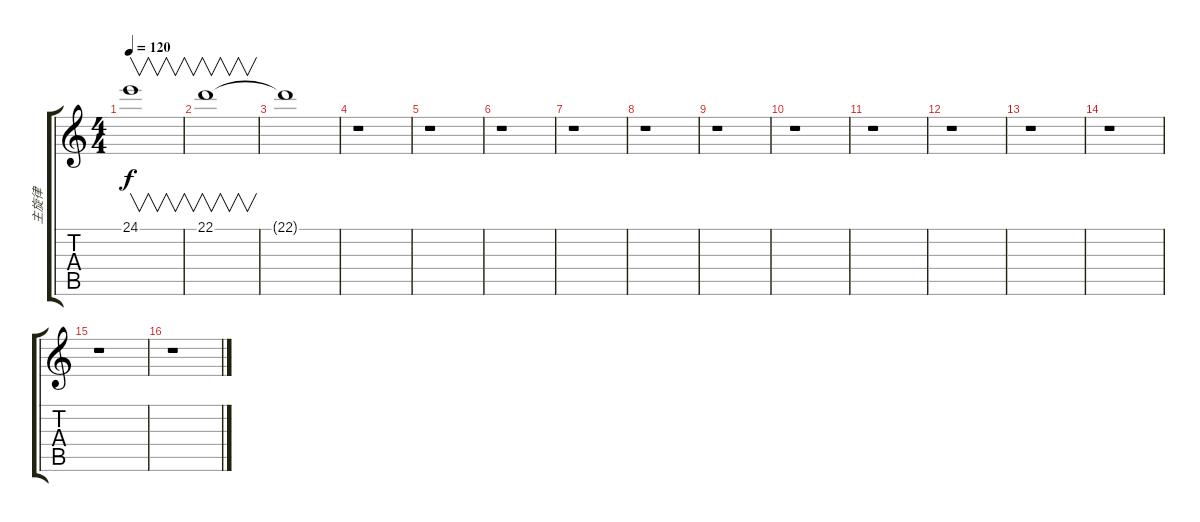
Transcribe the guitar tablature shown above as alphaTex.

\track ("主旋律" "主旋律") {instrument synthvoice}
\staff {score tabs}
\tuning (E4 B3 G3 D3 A2 E2) {hide}
\ts (4 4)
\tempo 120
\clef g2
\ks c
24.1.1{v dy f} |
22.1.1{v} |
22.1{t}.1 |
r.1 |
r.1 |
r.1 |
r.1 |
r.1 |
r.1 |
r.1 |
r.1 |
r.1 |
r.1 |
r.1 |
r.1 |
r.1
